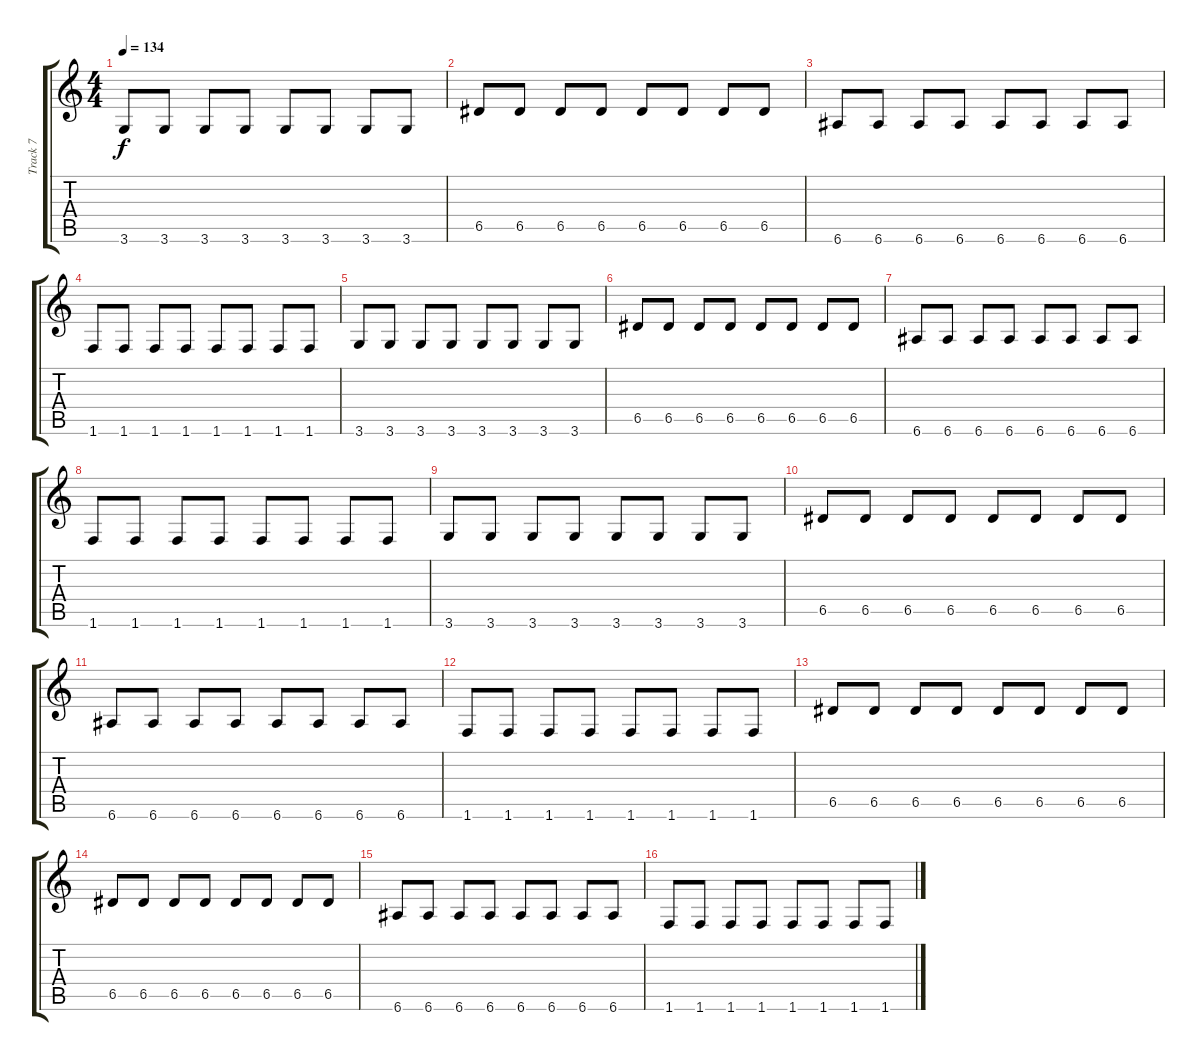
\track ("Track 7" "Track 7") {instrument electricbassfinger}
\staff {score tabs}
\tuning (E4 B3 G3 D3 A2 E2) {hide}
\ts (4 4)
\tempo 134
\clef g2
\ks c
3.6.8{dy f} 3.6.8 3.6.8 3.6.8 3.6.8 3.6.8 3.6.8 3.6.8 |
6.5.8 6.5.8 6.5.8 6.5.8 6.5.8 6.5.8 6.5.8 6.5.8 |
6.6.8 6.6.8 6.6.8 6.6.8 6.6.8 6.6.8 6.6.8 6.6.8 |
1.6.8 1.6.8 1.6.8 1.6.8 1.6.8 1.6.8 1.6.8 1.6.8 |
3.6.8 3.6.8 3.6.8 3.6.8 3.6.8 3.6.8 3.6.8 3.6.8 |
6.5.8 6.5.8 6.5.8 6.5.8 6.5.8 6.5.8 6.5.8 6.5.8 |
6.6.8 6.6.8 6.6.8 6.6.8 6.6.8 6.6.8 6.6.8 6.6.8 |
1.6.8 1.6.8 1.6.8 1.6.8 1.6.8 1.6.8 1.6.8 1.6.8 |
3.6.8 3.6.8 3.6.8 3.6.8 3.6.8 3.6.8 3.6.8 3.6.8 |
6.5.8 6.5.8 6.5.8 6.5.8 6.5.8 6.5.8 6.5.8 6.5.8 |
6.6.8 6.6.8 6.6.8 6.6.8 6.6.8 6.6.8 6.6.8 6.6.8 |
1.6.8 1.6.8 1.6.8 1.6.8 1.6.8 1.6.8 1.6.8 1.6.8 |
6.5.8 6.5.8 6.5.8 6.5.8 6.5.8 6.5.8 6.5.8 6.5.8 |
6.5.8 6.5.8 6.5.8 6.5.8 6.5.8 6.5.8 6.5.8 6.5.8 |
6.6.8 6.6.8 6.6.8 6.6.8 6.6.8 6.6.8 6.6.8 6.6.8 |
1.6.8 1.6.8 1.6.8 1.6.8 1.6.8 1.6.8 1.6.8 1.6.8
